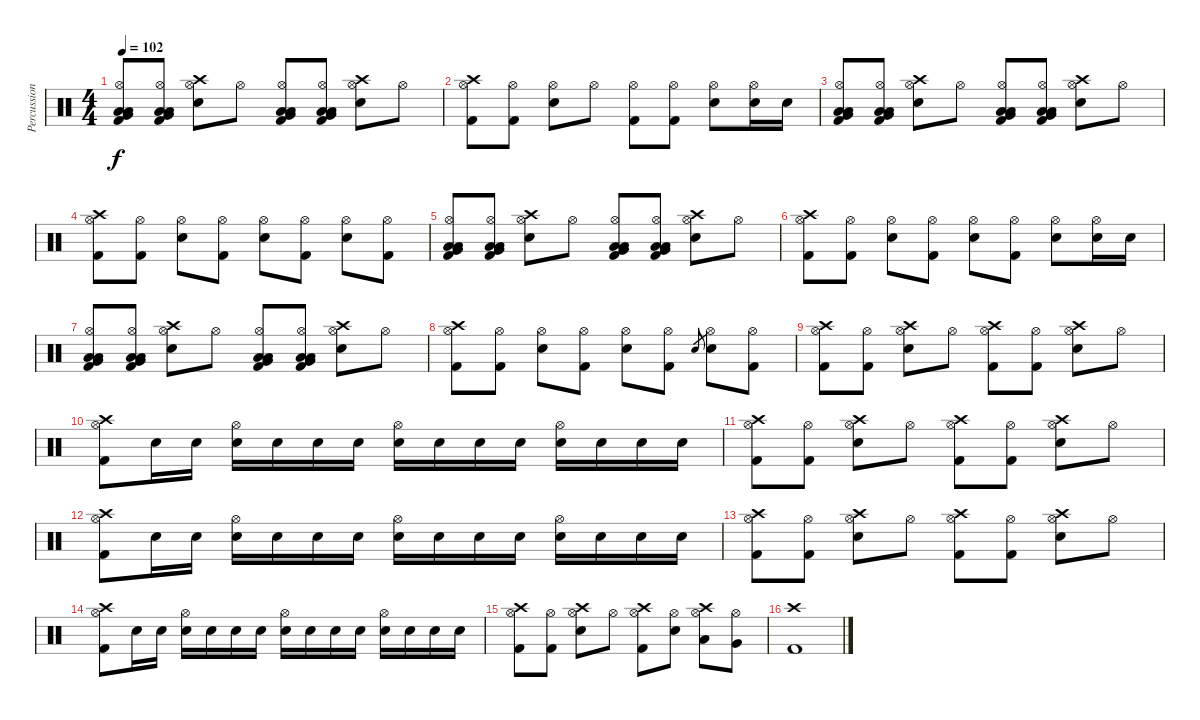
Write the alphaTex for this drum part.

\track ("Percussion" "Percussion") {instrument percussion}
\staff {score}
\articulation defaults
\ts (4 4)
\tempo 102
\clef neutral
\ks c
("Kick (hit) 2" "Hi-Hat (open)" "Low Tom (hit)" "Very Low Tom (hit)" "Low Floor Tom (hit)").8{dy f} ("Kick (hit) 2" "Hi-Hat (open)" "Low Tom (hit)" "Very Low Tom (hit)" "Low Floor Tom (hit)").8 ("Snare (hit) 2" "Hi-Hat (open)" "Crash high (hit)").8 "Hi-Hat (open)".8 ("Kick (hit) 2" "Hi-Hat (open)" "Low Tom (hit)" "Very Low Tom (hit)" "Low Floor Tom (hit)").8 ("Kick (hit) 2" "Hi-Hat (open)" "Low Tom (hit)" "Very Low Tom (hit)" "Low Floor Tom (hit)").8 ("Snare (hit) 2" "Hi-Hat (open)" "Crash high (hit)").8 "Hi-Hat (open)".8 |
("Kick (hit) 2" "Hi-Hat (open)" "Crash high (hit)").8 ("Kick (hit) 2" "Hi-Hat (open)").8 ("Snare (hit) 2" "Hi-Hat (open)").8 "Hi-Hat (open)".8 ("Kick (hit) 2" "Hi-Hat (open)").8 ("Kick (hit) 2" "Hi-Hat (open)").8 ("Snare (hit) 2" "Hi-Hat (open)").8 ("Snare (hit) 2" "Hi-Hat (open)").16 "Snare (hit) 2".16 |
("Kick (hit) 2" "Hi-Hat (open)" "Low Tom (hit)" "Very Low Tom (hit)" "Low Floor Tom (hit)").8 ("Kick (hit) 2" "Hi-Hat (open)" "Low Tom (hit)" "Very Low Tom (hit)" "Low Floor Tom (hit)").8 ("Snare (hit) 2" "Hi-Hat (open)" "Crash high (hit)").8 "Hi-Hat (open)".8 ("Kick (hit) 2" "Hi-Hat (open)" "Low Tom (hit)" "Very Low Tom (hit)" "Low Floor Tom (hit)").8 ("Kick (hit) 2" "Hi-Hat (open)" "Low Tom (hit)" "Very Low Tom (hit)" "Low Floor Tom (hit)").8 ("Snare (hit) 2" "Hi-Hat (open)" "Crash high (hit)").8 "Hi-Hat (open)".8 |
("Kick (hit) 2" "Hi-Hat (open)" "Crash high (hit)").8 ("Kick (hit) 2" "Hi-Hat (open)").8 ("Snare (hit) 2" "Hi-Hat (open)").8 ("Kick (hit) 2" "Hi-Hat (open)").8 ("Snare (hit) 2" "Hi-Hat (open)").8 ("Kick (hit) 2" "Hi-Hat (open)").8 ("Snare (hit) 2" "Hi-Hat (open)").8 ("Kick (hit) 2" "Hi-Hat (open)").8 |
("Kick (hit) 2" "Hi-Hat (open)" "Low Tom (hit)" "Very Low Tom (hit)" "Low Floor Tom (hit)").8 ("Kick (hit) 2" "Hi-Hat (open)" "Low Tom (hit)" "Very Low Tom (hit)" "Low Floor Tom (hit)").8 ("Snare (hit) 2" "Hi-Hat (open)" "Crash high (hit)").8 "Hi-Hat (open)".8 ("Kick (hit) 2" "Hi-Hat (open)" "Low Tom (hit)" "Very Low Tom (hit)" "Low Floor Tom (hit)").8 ("Kick (hit) 2" "Hi-Hat (open)" "Low Tom (hit)" "Very Low Tom (hit)" "Low Floor Tom (hit)").8 ("Snare (hit) 2" "Hi-Hat (open)" "Crash high (hit)").8 "Hi-Hat (open)".8 |
("Kick (hit) 2" "Hi-Hat (open)" "Crash high (hit)").8 ("Kick (hit) 2" "Hi-Hat (open)").8 ("Snare (hit) 2" "Hi-Hat (open)").8 ("Kick (hit) 2" "Hi-Hat (open)").8 ("Snare (hit) 2" "Hi-Hat (open)").8 ("Kick (hit) 2" "Hi-Hat (open)").8 ("Snare (hit) 2" "Hi-Hat (open)").8 ("Snare (hit) 2" "Hi-Hat (open)").16 "Snare (hit) 2".16 |
("Kick (hit) 2" "Hi-Hat (open)" "Low Tom (hit)" "Very Low Tom (hit)" "Low Floor Tom (hit)").8 ("Kick (hit) 2" "Hi-Hat (open)" "Low Tom (hit)" "Very Low Tom (hit)" "Low Floor Tom (hit)").8 ("Snare (hit) 2" "Hi-Hat (open)" "Crash high (hit)").8 "Hi-Hat (open)".8 ("Kick (hit) 2" "Hi-Hat (open)" "Low Tom (hit)" "Very Low Tom (hit)" "Low Floor Tom (hit)").8 ("Kick (hit) 2" "Hi-Hat (open)" "Low Tom (hit)" "Very Low Tom (hit)" "Low Floor Tom (hit)").8 ("Snare (hit) 2" "Hi-Hat (open)" "Crash high (hit)").8 "Hi-Hat (open)".8 |
("Kick (hit) 2" "Hi-Hat (open)" "Crash high (hit)").8 ("Kick (hit) 2" "Hi-Hat (open)").8 ("Snare (hit) 2" "Hi-Hat (open)").8 ("Kick (hit) 2" "Hi-Hat (open)").8 ("Snare (hit) 2" "Hi-Hat (open)").8 ("Kick (hit) 2" "Hi-Hat (open)").8 "Snare (hit) 2".8{gr} ("Snare (hit) 2" "Hi-Hat (open)").8 ("Kick (hit) 2" "Hi-Hat (open)").8 |
("Kick (hit) 2" "Hi-Hat (open)" "Crash high (hit)").8 ("Kick (hit) 2" "Hi-Hat (open)").8 ("Snare (hit) 2" "Hi-Hat (open)" "Crash high (hit)").8 "Hi-Hat (open)".8 ("Kick (hit) 2" "Hi-Hat (open)" "Crash high (hit)").8 ("Kick (hit) 2" "Hi-Hat (open)").8 ("Snare (hit) 2" "Hi-Hat (open)" "Crash high (hit)").8 "Hi-Hat (open)".8 |
("Kick (hit) 2" "Hi-Hat (open)" "Crash high (hit)").8 "Snare (hit) 2".16 "Snare (hit) 2".16 ("Snare (hit) 2" "Hi-Hat (open)").16 "Snare (hit) 2".16 "Snare (hit) 2".16 "Snare (hit) 2".16 ("Snare (hit) 2" "Hi-Hat (open)").16 "Snare (hit) 2".16 "Snare (hit) 2".16 "Snare (hit) 2".16 ("Snare (hit) 2" "Hi-Hat (open)").16 "Snare (hit) 2".16 "Snare (hit) 2".16 "Snare (hit) 2".16 |
("Kick (hit) 2" "Hi-Hat (open)" "Crash high (hit)").8 ("Kick (hit) 2" "Hi-Hat (open)").8 ("Snare (hit) 2" "Hi-Hat (open)" "Crash high (hit)").8 "Hi-Hat (open)".8 ("Kick (hit) 2" "Hi-Hat (open)" "Crash high (hit)").8 ("Kick (hit) 2" "Hi-Hat (open)").8 ("Snare (hit) 2" "Hi-Hat (open)" "Crash high (hit)").8 "Hi-Hat (open)".8 |
("Kick (hit) 2" "Hi-Hat (open)" "Crash high (hit)").8 "Snare (hit) 2".16 "Snare (hit) 2".16 ("Snare (hit) 2" "Hi-Hat (open)").16 "Snare (hit) 2".16 "Snare (hit) 2".16 "Snare (hit) 2".16 ("Snare (hit) 2" "Hi-Hat (open)").16 "Snare (hit) 2".16 "Snare (hit) 2".16 "Snare (hit) 2".16 ("Snare (hit) 2" "Hi-Hat (open)").16 "Snare (hit) 2".16 "Snare (hit) 2".16 "Snare (hit) 2".16 |
("Kick (hit) 2" "Hi-Hat (open)" "Crash high (hit)").8 ("Kick (hit) 2" "Hi-Hat (open)").8 ("Snare (hit) 2" "Hi-Hat (open)" "Crash high (hit)").8 "Hi-Hat (open)".8 ("Kick (hit) 2" "Hi-Hat (open)" "Crash high (hit)").8 ("Kick (hit) 2" "Hi-Hat (open)").8 ("Snare (hit) 2" "Hi-Hat (open)" "Crash high (hit)").8 "Hi-Hat (open)".8 |
("Kick (hit) 2" "Hi-Hat (open)" "Crash high (hit)").8 "Snare (hit) 2".16 "Snare (hit) 2".16 ("Snare (hit) 2" "Hi-Hat (open)").16 "Snare (hit) 2".16 "Snare (hit) 2".16 "Snare (hit) 2".16 ("Snare (hit) 2" "Hi-Hat (open)").16 "Snare (hit) 2".16 "Snare (hit) 2".16 "Snare (hit) 2".16 ("Snare (hit) 2" "Hi-Hat (open)").16 "Snare (hit) 2".16 "Snare (hit) 2".16 "Snare (hit) 2".16 |
("Kick (hit) 2" "Hi-Hat (open)" "Crash high (hit)").8 ("Kick (hit) 2" "Hi-Hat (open)").8 ("Snare (hit) 2" "Hi-Hat (open)" "Crash high (hit)").8 "Hi-Hat (open)".8 ("Kick (hit) 2" "Hi-Hat (open)" "Crash high (hit)").8 ("Snare (hit) 2" "Hi-Hat (open)").8 ("Low Tom (hit)" "Hi-Hat (open)" "Crash high (hit)").8 ("Very Low Tom (hit)" "Hi-Hat (open)").8 |
("Kick (hit) 2" "Crash high (hit)").1
